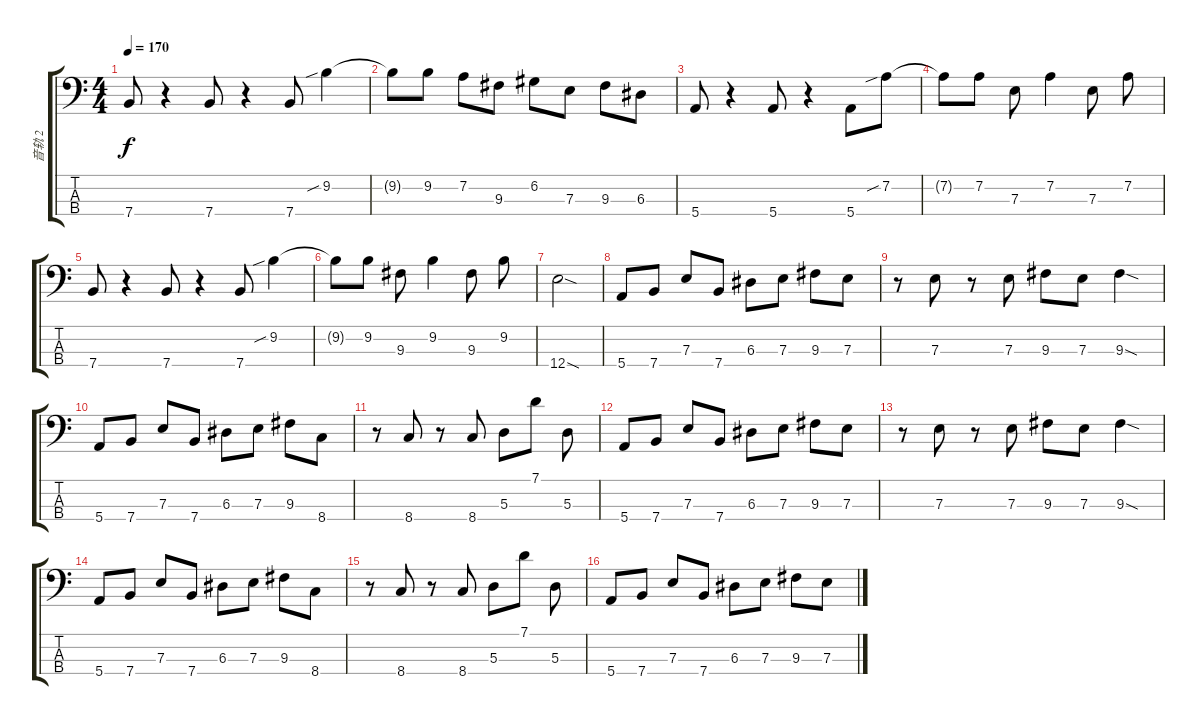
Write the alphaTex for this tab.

\track ("音轨 2" "音轨 2") {instrument electricbassfinger}
\staff {score tabs}
\tuning (G2 D2 A1 E1) {hide}
\ts (4 4)
\tempo 170
\clef f4
\ks c
7.4.8{dy f} r.4 7.4.8 r.4 7.4.8 9.2{sib}.4 |
9.2{t}.8 9.2.8 7.2.8 9.3.8 6.2.8 7.3.8 9.3.8 6.3.8 |
5.4.8 r.4 5.4.8 r.4 5.4.8 7.2{sib}.8 |
7.2{t}.8 7.2.8 7.3.8 7.2.4 7.3.8 7.2.8 |
7.4.8 r.4 7.4.8 r.4 7.4.8 9.2{sib}.4 |
9.2{t}.8 9.2.8 9.3.8 9.2.4 9.3.8 9.2.8 |
12.4{sod}.2 |
5.4.8 7.4.8 7.3.8 7.4.8 6.3.8 7.3.8 9.3.8 7.3.8 |
r.8 7.3.8 r.8 7.3.8 9.3.8 7.3.8 9.3{sod}.4 |
5.4.8 7.4.8 7.3.8 7.4.8 6.3.8 7.3.8 9.3.8 8.4.8 |
r.8 8.4.8 r.8 8.4.8 5.3.8 7.1.8 5.3.8 |
5.4.8 7.4.8 7.3.8 7.4.8 6.3.8 7.3.8 9.3.8 7.3.8 |
r.8 7.3.8 r.8 7.3.8 9.3.8 7.3.8 9.3{sod}.4 |
5.4.8 7.4.8 7.3.8 7.4.8 6.3.8 7.3.8 9.3.8 8.4.8 |
r.8 8.4.8 r.8 8.4.8 5.3.8 7.1.8 5.3.8 |
5.4.8 7.4.8 7.3.8 7.4.8 6.3.8 7.3.8 9.3.8 7.3.8
